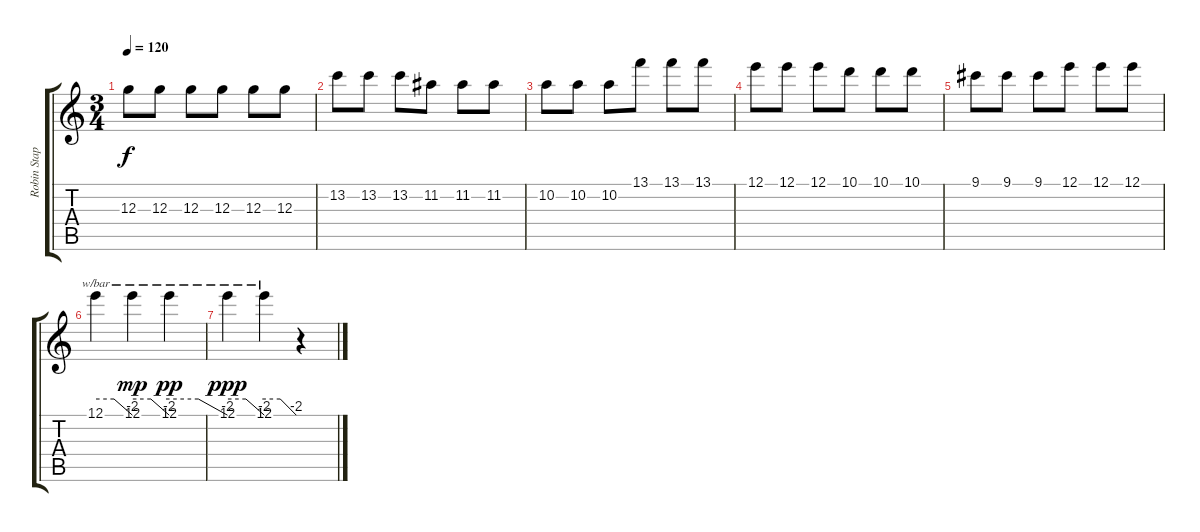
\track ("Robin Staps (lead)" "Robin Stap") {instrument electricguitarjazz}
\staff {score tabs}
\tuning (E4 B3 G3 D3 A2 D2) {hide}
\ts (3 4)
\tempo 120
\clef g2
\ks c
12.3.8{dy f} 12.3.8 12.3.8 12.3.8 12.3.8 12.3.8 |
13.2.8 13.2.8 13.2.8 11.2.8 11.2.8 11.2.8 |
10.2.8 10.2.8 10.2.8 13.1.8 13.1.8 13.1.8 |
12.1.8 12.1.8 12.1.8 10.1.8 10.1.8 10.1.8 |
9.1.8 9.1.8 9.1.8 12.1.8 12.1.8 12.1.8 |
12.1.4{tbe (custom default 0 0 30 0 60 -8)} 12.1.4{tbe (custom default 0 0 30 0 60 -8) dy mp} 12.1.4{tbe (custom default 0 0 30 0 60 -8) dy pp} |
12.1.4{tbe (custom default 0 0 30 0 60 -8) dy ppp} 12.1.4{tbe (custom default 0 0 30 0 60 -8)} r.4
